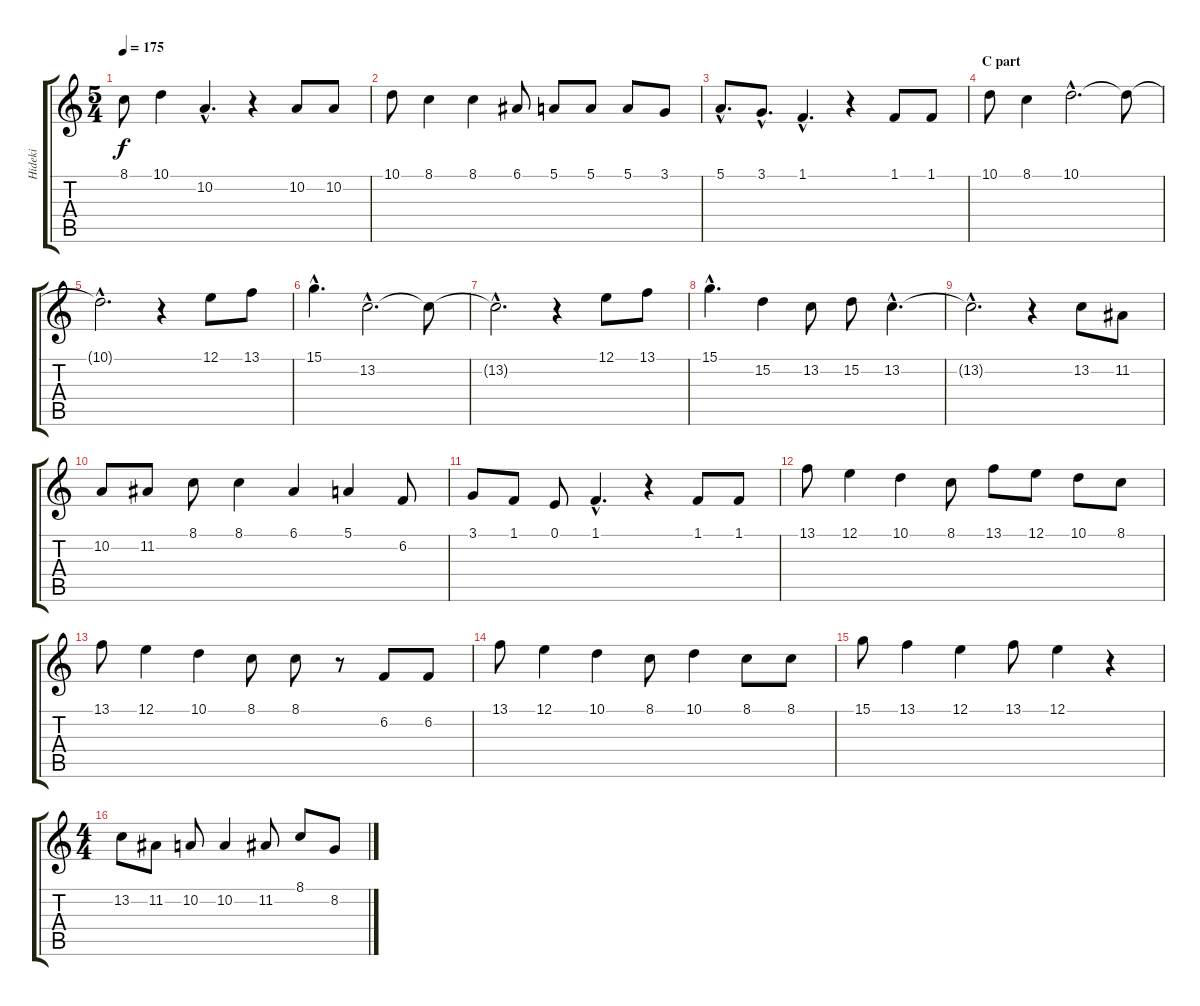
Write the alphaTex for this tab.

\track ("Hideki" "Hideki") {instrument shakuhachi}
\staff {score tabs}
\tuning (E4 B3 G3 D3 A2 D2) {hide}
\ts (5 4)
\tempo 175
\clef g2
\ks c
8.1.8{dy f} 10.1.4 10.2{hac}.4{d} r.4 10.2.8 10.2.8 |
10.1.8 8.1.4 8.1.4 6.1.8 5.1.8 5.1.8 5.1.8 3.1.8 |
5.1{hac}.8{d} 3.1{hac}.8{d} 1.1{hac}.4{d} r.4 1.1.8 1.1.8 |
\section ("" "C part")
10.1.8 8.1.4 10.1{hac}.2{d} 10.1{t}.8 |
10.1{hac t}.2{d} r.4 12.1.8 13.1.8 |
15.1{hac}.4{d} 13.2{hac}.2{d} 13.2{t}.8 |
13.2{hac t}.2{d} r.4 12.1.8 13.1.8 |
15.1{hac}.4{d} 15.2.4 13.2.8 15.2.8 13.2{hac}.4{d} |
13.2{hac t}.2{d} r.4 13.2.8 11.2.8 |
10.2.8 11.2.8 8.1.8 8.1.4 6.1.4 5.1.4 6.2.8 |
3.1.8 1.1.8 0.1.8 1.1{hac}.4{d} r.4 1.1.8 1.1.8 |
13.1.8 12.1.4 10.1.4 8.1.8 13.1.8 12.1.8 10.1.8 8.1.8 |
13.1.8 12.1.4 10.1.4 8.1.8 8.1.8 r.8 6.2.8 6.2.8 |
13.1.8 12.1.4 10.1.4 8.1.8 10.1.4 8.1.8 8.1.8 |
15.1.8 13.1.4 12.1.4 13.1.8 12.1.4 r.4 |
\ts (4 4)
13.2.8 11.2.8 10.2.8 10.2.4 11.2.8 8.1.8 8.2.8
